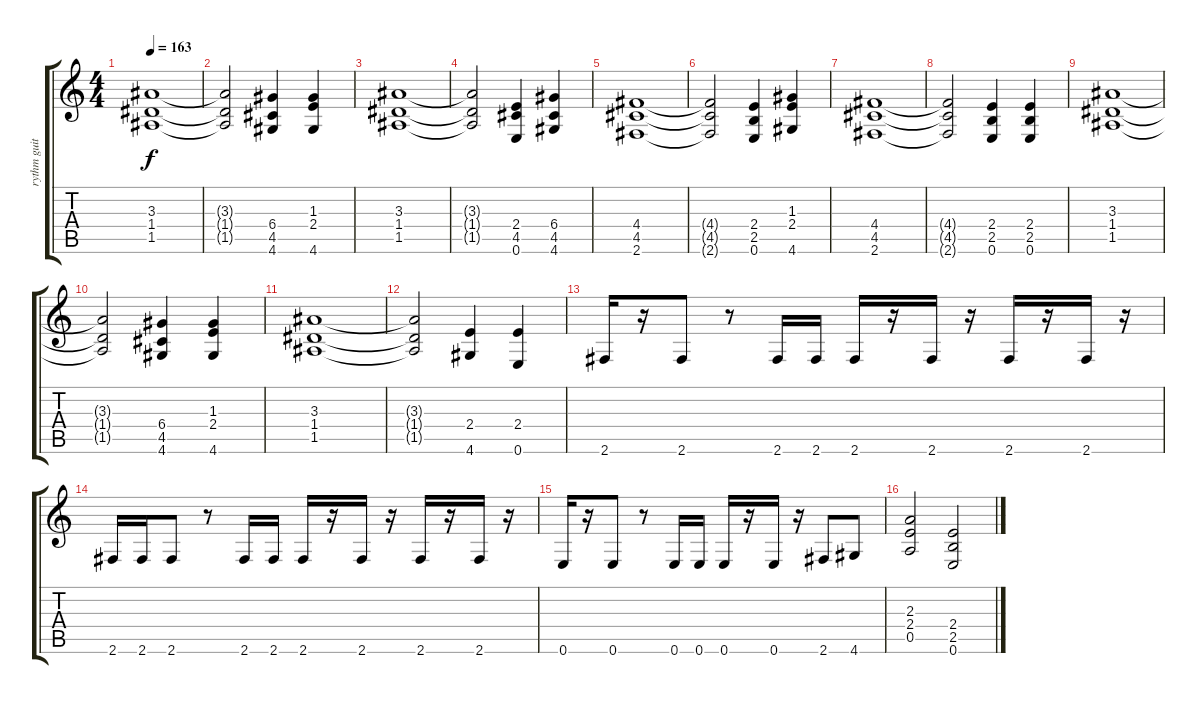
\track ("rythm guitar" "rythm guit") {instrument distortionguitar}
\staff {score tabs}
\tuning (E4 B3 G3 D3 A2 E2) {hide}
\ts (4 4)
\tempo 163
\clef g2
\ks c
(3.3 1.4 1.5).1{dy f} |
(3.3{t} 1.4{t} 1.5{t}).2 (6.4 4.5 4.6).4 (1.3 2.4 4.6).4 |
(3.3 1.4 1.5).1 |
(3.3{t} 1.4{t} 1.5{t}).2 (2.4 4.5 0.6).4 (6.4 4.5 4.6).4 |
(4.4 4.5 2.6).1 |
(4.4{t} 4.5{t} 2.6{t}).2 (2.4 2.5 0.6).4 (1.3 2.4 4.6).4 |
(4.4 4.5 2.6).1 |
(4.4{t} 4.5{t} 2.6{t}).2 (2.4 2.5 0.6).4 (2.4 2.5 0.6).4 |
(3.3 1.4 1.5).1 |
(3.3{t} 1.4{t} 1.5{t}).2 (6.4 4.5 4.6).4 (1.3 2.4 4.6).4 |
(3.3 1.4 1.5).1 |
(3.3{t} 1.4{t} 1.5{t}).2 (2.4 4.6).4 (2.4 0.6).4 |
2.6.16 r.16 2.6.8 r.8 2.6.16 2.6.16 2.6.16 r.16 2.6.16 r.16 2.6.16 r.16 2.6.16 r.16 |
2.6.16 2.6.16 2.6.8 r.8 2.6.16 2.6.16 2.6.16 r.16 2.6.16 r.16 2.6.16 r.16 2.6.16 r.16 |
0.6.16 r.16 0.6.8 r.8 0.6.16 0.6.16 0.6.16 r.16 0.6.16 r.16 2.6.8 4.6.8 |
(2.3 2.4 0.5).2 (2.4 2.5 0.6).2
